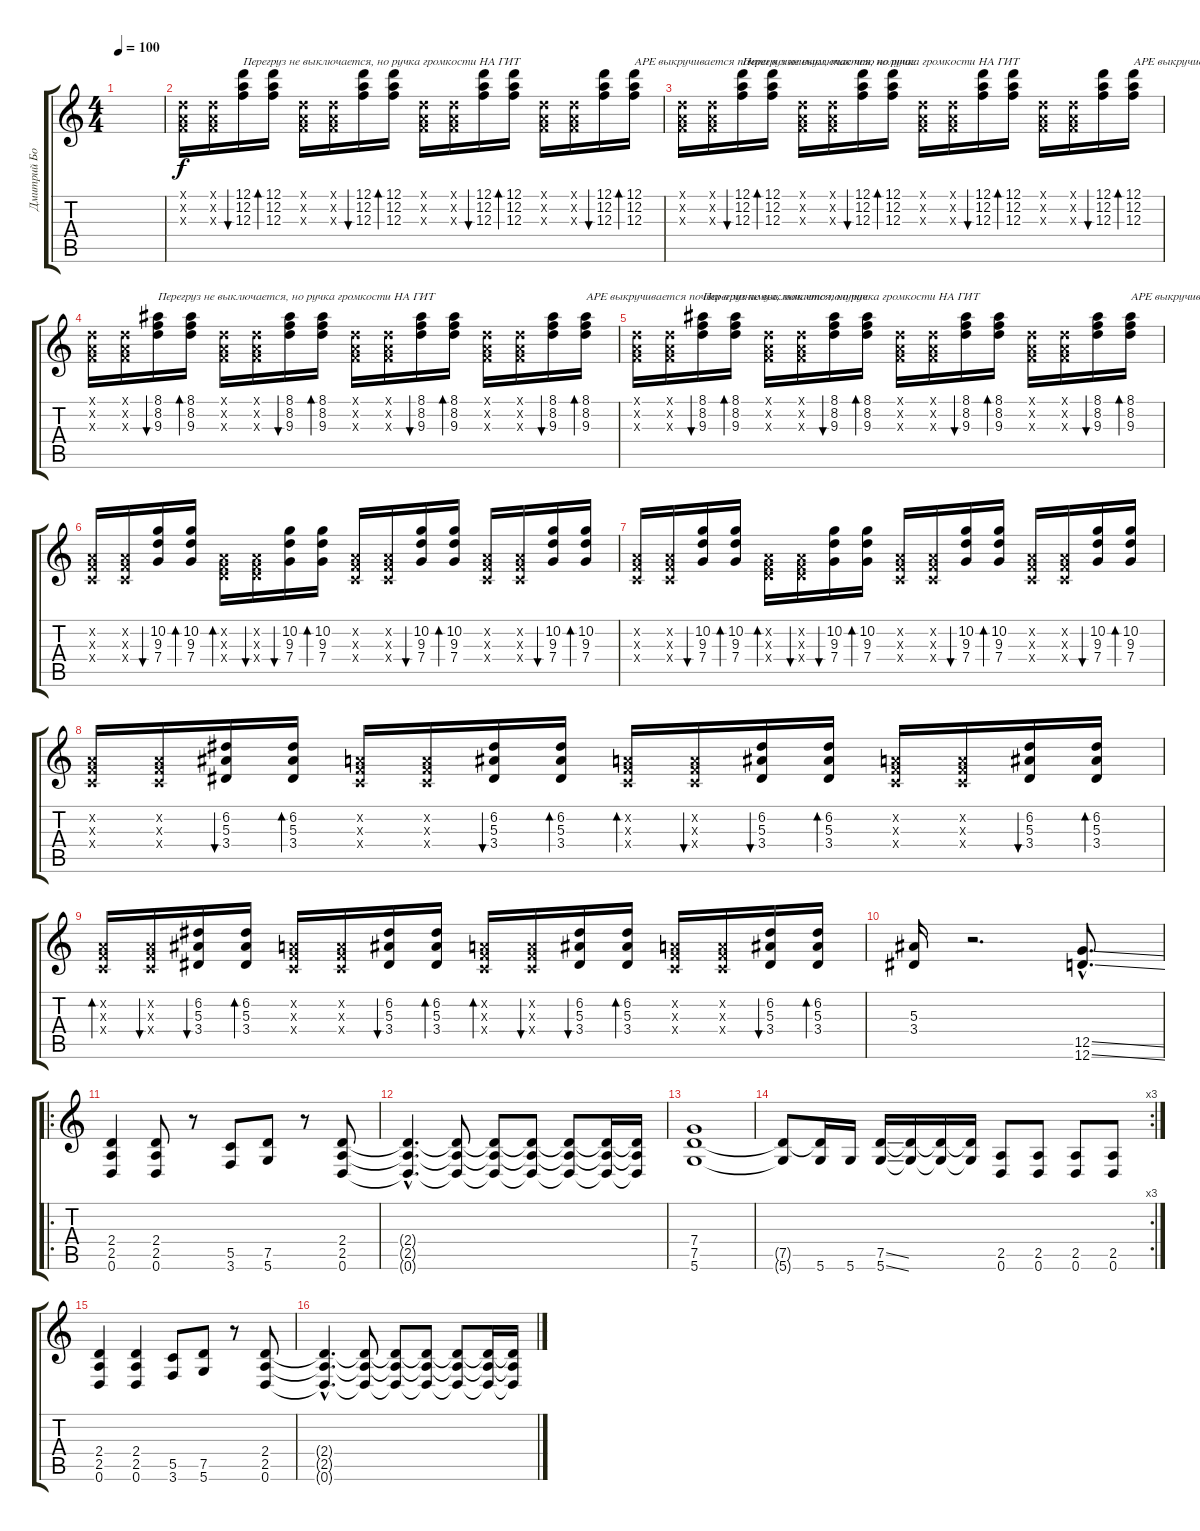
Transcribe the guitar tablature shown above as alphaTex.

\track ("Дмитрий Борисенков" "Дмитрий Бо") {instrument distortionguitar}
\staff {score tabs}
\tuning (D4 A3 F3 C3 G2 D2) {hide}
\ts (4 4)
\tempo 100
\clef g2
\ks c
|
(0.1{x} 0.2{x} 0.3{x}).16 (0.1{x} 0.2{x} 0.3{x}).16 (12.1 12.2 12.3).16{bu 60 txt "Перегруз не выключается, но ручка громкости НА ГИТ" volume 9 instrument electricguitarclean} (12.1 12.2 12.3).16{bd 120} (0.1{x} 0.2{x} 0.3{x}).16 (0.1{x} 0.2{x} 0.3{x}).16 (12.1 12.2 12.3).16{bu 120} (12.1 12.2 12.3).16{bd 120} (0.1{x} 0.2{x} 0.3{x}).16 (0.1{x} 0.2{x} 0.3{x}).16 (12.1 12.2 12.3).16{bu 120} (12.1 12.2 12.3).16{bd 120} (0.1{x} 0.2{x} 0.3{x}).16 (0.1{x} 0.2{x} 0.3{x}).16 (12.1 12.2 12.3).16{bu 120} (12.1 12.2 12.3).16{bd 120 txt "АРЕ выкручивается почти в минимум, так что получае"} |
(0.1{x} 0.2{x} 0.3{x}).16 (0.1{x} 0.2{x} 0.3{x}).16 (12.1 12.2 12.3).16{bu 60 txt "Перегруз не выключается, но ручка громкости НА ГИТ" volume 9 instrument electricguitarclean} (12.1 12.2 12.3).16{bd 120} (0.1{x} 0.2{x} 0.3{x}).16 (0.1{x} 0.2{x} 0.3{x}).16 (12.1 12.2 12.3).16{bu 120} (12.1 12.2 12.3).16{bd 120} (0.1{x} 0.2{x} 0.3{x}).16 (0.1{x} 0.2{x} 0.3{x}).16 (12.1 12.2 12.3).16{bu 120} (12.1 12.2 12.3).16{bd 120} (0.1{x} 0.2{x} 0.3{x}).16 (0.1{x} 0.2{x} 0.3{x}).16 (12.1 12.2 12.3).16{bu 120} (12.1 12.2 12.3).16{bd 120 txt "АРЕ выкручивается почти в минимум, так что получае"} |
(0.1{x} 0.2{x} 0.3{x}).16 (0.1{x} 0.2{x} 0.3{x}).16 (8.1 8.2 9.3).16{bu 60 txt "Перегруз не выключается, но ручка громкости НА ГИТ" volume 9 instrument electricguitarclean} (8.1 8.2 9.3).16{bd 120} (0.1{x} 0.2{x} 0.3{x}).16 (0.1{x} 0.2{x} 0.3{x}).16 (8.1 8.2 9.3).16{bu 120} (8.1 8.2 9.3).16{bd 120} (0.1{x} 0.2{x} 0.3{x}).16 (0.1{x} 0.2{x} 0.3{x}).16 (8.1 8.2 9.3).16{bu 120} (8.1 8.2 9.3).16{bd 120} (0.1{x} 0.2{x} 0.3{x}).16 (0.1{x} 0.2{x} 0.3{x}).16 (8.1 8.2 9.3).16{bu 120} (8.1 8.2 9.3).16{bd 120 txt "АРЕ выкручивается почти в минимум, так что получае"} |
(0.1{x} 0.2{x} 0.3{x}).16 (0.1{x} 0.2{x} 0.3{x}).16 (8.1 8.2 9.3).16{bu 60 txt "Перегруз не выключается, но ручка громкости НА ГИТ" volume 9 instrument electricguitarclean} (8.1 8.2 9.3).16{bd 120} (0.1{x} 0.2{x} 0.3{x}).16 (0.1{x} 0.2{x} 0.3{x}).16 (8.1 8.2 9.3).16{bu 120} (8.1 8.2 9.3).16{bd 120} (0.1{x} 0.2{x} 0.3{x}).16 (0.1{x} 0.2{x} 0.3{x}).16 (8.1 8.2 9.3).16{bu 120} (8.1 8.2 9.3).16{bd 120} (0.1{x} 0.2{x} 0.3{x}).16 (0.1{x} 0.2{x} 0.3{x}).16 (8.1 8.2 9.3).16{bu 120} (8.1 8.2 9.3).16{bd 120 txt "АРЕ выкручивается почти в минимум, так что получае"} |
(0.2{x} 0.3{x} 0.4{x}).16 (0.2{x} 0.3{x} 0.4{x}).16 (10.2 9.3 7.4).16{bu 120 volume 9 instrument electricguitarclean} (10.2 9.3 7.4).16{bd 120} (0.2{x} 0.3{x} 2.4{x}).16{bd 120} (0.2{x} 0.3{x} 2.4{x}).16{bu 120} (10.2 9.3 7.4).16{bu 120} (10.2 9.3 7.4).16{bd 120} (0.2{x} 0.3{x} 0.4{x}).16 (0.2{x} 0.3{x} 0.4{x}).16 (10.2 9.3 7.4).16{bu 120} (10.2 9.3 7.4).16{bd 120} (0.2{x} 0.3{x} 0.4{x}).16 (0.2{x} 0.3{x} 0.4{x}).16 (10.2 9.3 7.4).16{bu 120} (10.2 9.3 7.4).16{bd 120} |
(0.2{x} 0.3{x} 0.4{x}).16 (0.2{x} 0.3{x} 0.4{x}).16 (10.2 9.3 7.4).16{bu 120 volume 9 instrument electricguitarclean} (10.2 9.3 7.4).16{bd 120} (0.2{x} 0.3{x} 2.4{x}).16{bd 120} (0.2{x} 0.3{x} 2.4{x}).16{bu 120} (10.2 9.3 7.4).16{bu 120} (10.2 9.3 7.4).16{bd 120} (0.2{x} 0.3{x} 0.4{x}).16 (0.2{x} 0.3{x} 0.4{x}).16 (10.2 9.3 7.4).16{bu 120} (10.2 9.3 7.4).16{bd 120} (0.2{x} 0.3{x} 0.4{x}).16 (0.2{x} 0.3{x} 0.4{x}).16 (10.2 9.3 7.4).16{bu 120} (10.2 9.3 7.4).16{bd 120} |
(0.2{x} 0.3{x} 0.4{x}).16 (0.2{x} 0.3{x} 0.4{x}).16 (6.2 5.3 3.4).16{bu 120 volume 9 instrument electricguitarclean} (6.2 5.3 3.4).16{bd 120} (0.2{x} 0.3{x} 0.4{x}).16 (0.2{x} 0.3{x} 0.4{x}).16 (6.2 5.3 3.4).16{bu 120} (6.2 5.3 3.4).16{bd 120} (0.2{x} 0.3{x} 0.4{x}).16{bd 120} (0.2{x} 0.3{x} 0.4{x}).16{bu 120} (6.2 5.3 3.4).16{bu 120} (6.2 5.3 3.4).16{bd 120} (0.2{x} 0.3{x} 0.4{x}).16 (0.2{x} 0.3{x} 0.4{x}).16 (6.2 5.3 3.4).16{bu 120} (6.2 5.3 3.4).16{bd 120} |
(0.2{x} 0.3{x} 0.4{x}).16{bd 120} (0.2{x} 0.3{x} 0.4{x}).16{bu 120} (6.2 5.3 3.4).16{bu 120 volume 9 instrument electricguitarclean} (6.2 5.3 3.4).16{bd 120} (0.2{x} 0.3{x} 0.4{x}).16 (0.2{x} 0.3{x} 0.4{x}).16 (6.2 5.3 3.4).16{bu 120} (6.2 5.3 3.4).16{bd 120} (0.2{x} 0.3{x} 0.4{x}).16{bd 120} (0.2{x} 0.3{x} 0.4{x}).16{bu 120} (6.2 5.3 3.4).16{bu 120} (6.2 5.3 3.4).16{bd 120} (0.2{x} 0.3{x} 0.4{x}).16 (0.2{x} 0.3{x} 0.4{x}).16 (6.2 5.3 3.4).16{bu 120} (6.2 5.3 3.4).16{bd 120} |
(5.3 3.4).16 r.2{d} (12.5{ss hac} 12.6{ss hac}).8{d} |
\ro
(2.4 2.5 0.6).4{volume 11 instrument overdrivenguitar} (2.4 2.5 0.6).8 r.8 (5.5 3.6).8 (7.5 5.6).8 r.8 (2.4 2.5 0.6).8 |
(2.4{hac t} 2.5{hac t} 0.6{hac t}).4{d} (2.4{t} 2.5{t} 0.6{t}).8 (2.4{t} 2.5{t} 0.6{t}).8 (2.4{t} 2.5{t} 0.6{t}).8 (2.4{t} 2.5{t} 0.6{t}).8 (2.4{t} 2.5{t} 0.6{t}).16 (2.4{t} 2.5{t} 0.6{t}).16 |
(7.4 7.5 5.6).1 |
\rc 3
(7.5{t} 5.6{t}).8 (7.5{t} 5.6).16 5.6.16 (7.5{ss} 5.6{ss}).16 (7.5{t} 5.6{t}).16 (7.5{t} 5.6{t}).16 (7.5{t} 5.6{t}).16 (2.5 0.6).8 (2.5 0.6).8 (2.5 0.6).8 (2.5 0.6).8 |
(2.4 2.5 0.6).4{volume 11 instrument overdrivenguitar} (2.4 2.5 0.6).4 (5.5 3.6).8 (7.5 5.6).8 r.8 (2.4 2.5 0.6).8 |
(2.4{hac t} 2.5{hac t} 0.6{hac t}).4{d} (2.4{t} 2.5{t} 0.6{t}).8 (2.4{t} 2.5{t} 0.6{t}).8 (2.4{t} 2.5{t} 0.6{t}).8 (2.4{t} 2.5{t} 0.6{t}).8 (2.4{t} 2.5{t} 0.6{t}).16 (2.4{t} 2.5{t} 0.6{t}).16
